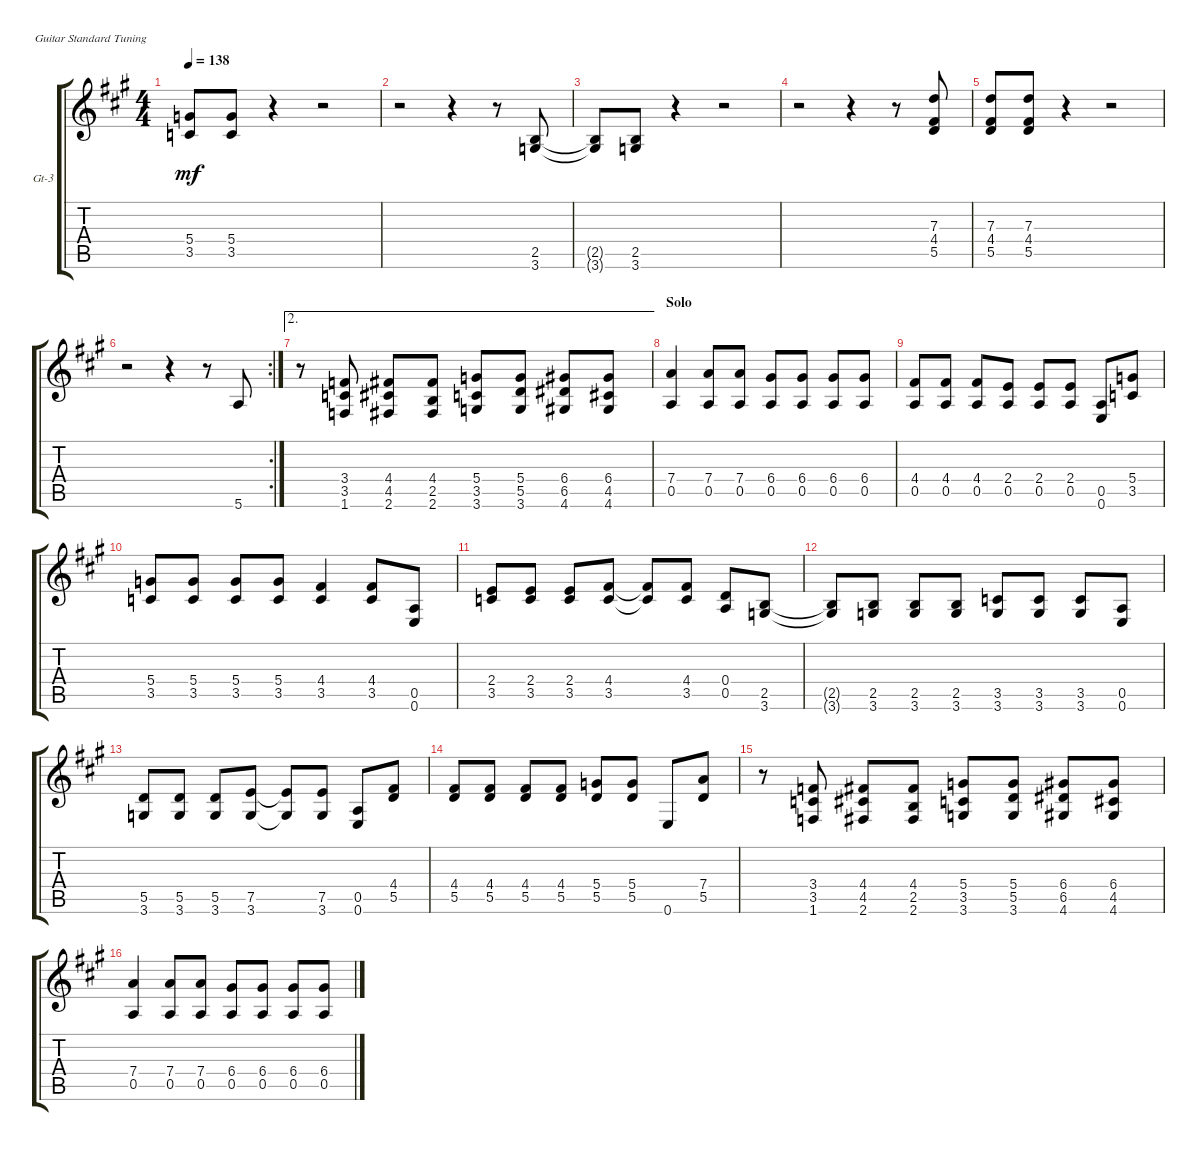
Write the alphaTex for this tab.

\defaultSystemsLayout 4
\bracketExtendMode groupsimilarinstruments
\firstSystemTrackNameOrientation horizontal
\otherSystemsTrackNameOrientation horizontal
\track ("Guitar 3" "Gt-3") {instrument distortionguitar}
\staff {score tabs}
\tuning (E4 B3 G3 D3 A2 E2)
\ts (4 4)
\tempo 138
\clef g2
\scale
0.333333
\ks a
(3.5 5.4).8{dy mf} (3.5 5.4).8 r.4 r.2 |
\scale
0.333333 r.2 r.4 r.8 (3.6 2.5).8 |
\scale
0.333333 (3.6{t} 2.5{t}).8 (3.6 2.5).8 r.4 r.2 |
\scale
0.333333 r.2 r.4 r.8 (5.5 4.4 7.3).8 |
\scale
0.333333 (5.5 4.4 7.3).8 (5.5 4.4 7.3).8 r.4 r.2 |
\rc 2
\scale
0.333333 r.2 r.4 r.8 5.6.8 |
\ae 2
\scale
0.333333 r.8 (1.6 3.4 3.5).8 (2.6 4.4 4.5).8 (2.6 4.4 2.5).8 (3.6 5.4 3.5).8 (3.6 5.4 5.5).8 (4.6 6.4 6.5).8 (4.6 6.4 4.5).8 |
\section ("" "Solo")
\scale
0.333333 (7.4 0.5).4 (7.4 0.5).8 (7.4 0.5).8 (6.4 0.5).8 (6.4 0.5).8 (6.4 0.5).8 (6.4 0.5).8 |
\scale
0.333333 (4.4 0.5).8 (4.4 0.5).8 (4.4 0.5).8 (2.4 0.5).8 (2.4 0.5).8 (2.4 0.5).8 (0.5 0.6).8 (5.4 3.5).8 |
\scale
0.333333 (5.4 3.5).8 (5.4 3.5).8 (5.4 3.5).8 (5.4 3.5).8 (4.4 3.5).4 (4.4 3.5).8 (0.5 0.6).8 |
\scale
0.333333 (2.4 3.5).8 (2.4 3.5).8 (2.4 3.5).8 (4.4 3.5).8 (4.4{t} 3.5{t}).8 (4.4 3.5).8 (0.4 0.5).8 (2.5 3.6).8 |
\scale
0.333333 (2.5{t} 3.6{t}).8 (2.5 3.6).8 (2.5 3.6).8 (2.5 3.6).8 (3.5 3.6).8 (3.5 3.6).8 (3.5 3.6).8 (0.5 0.6).8 |
\scale
0.333333 (5.5 3.6).8 (5.5 3.6).8 (5.5 3.6).8 (7.5 3.6).8 (7.5{t} 3.6{t}).8 (7.5 3.6).8 (0.5 0.6).8 (4.4 5.5).8 |
\scale
0.333333 (4.4 5.5).8 (4.4 5.5).8 (4.4 5.5).8 (4.4 5.5).8 (5.4 5.5).8 (5.4 5.5).8 0.6.8 (7.4 5.5).8 |
\scale
0.333333 r.8 (3.4 3.5 1.6).8 (4.4 4.5 2.6).8 (4.4 2.5 2.6).8 (5.4 3.5 3.6).8 (5.4 5.5 3.6).8 (6.4 6.5 4.6).8 (6.4 4.5 4.6).8 |
\scale
0.333333 (7.4 0.5).4 (7.4 0.5).8 (7.4 0.5).8 (6.4 0.5).8 (6.4 0.5).8 (6.4 0.5).8 (6.4 0.5).8
